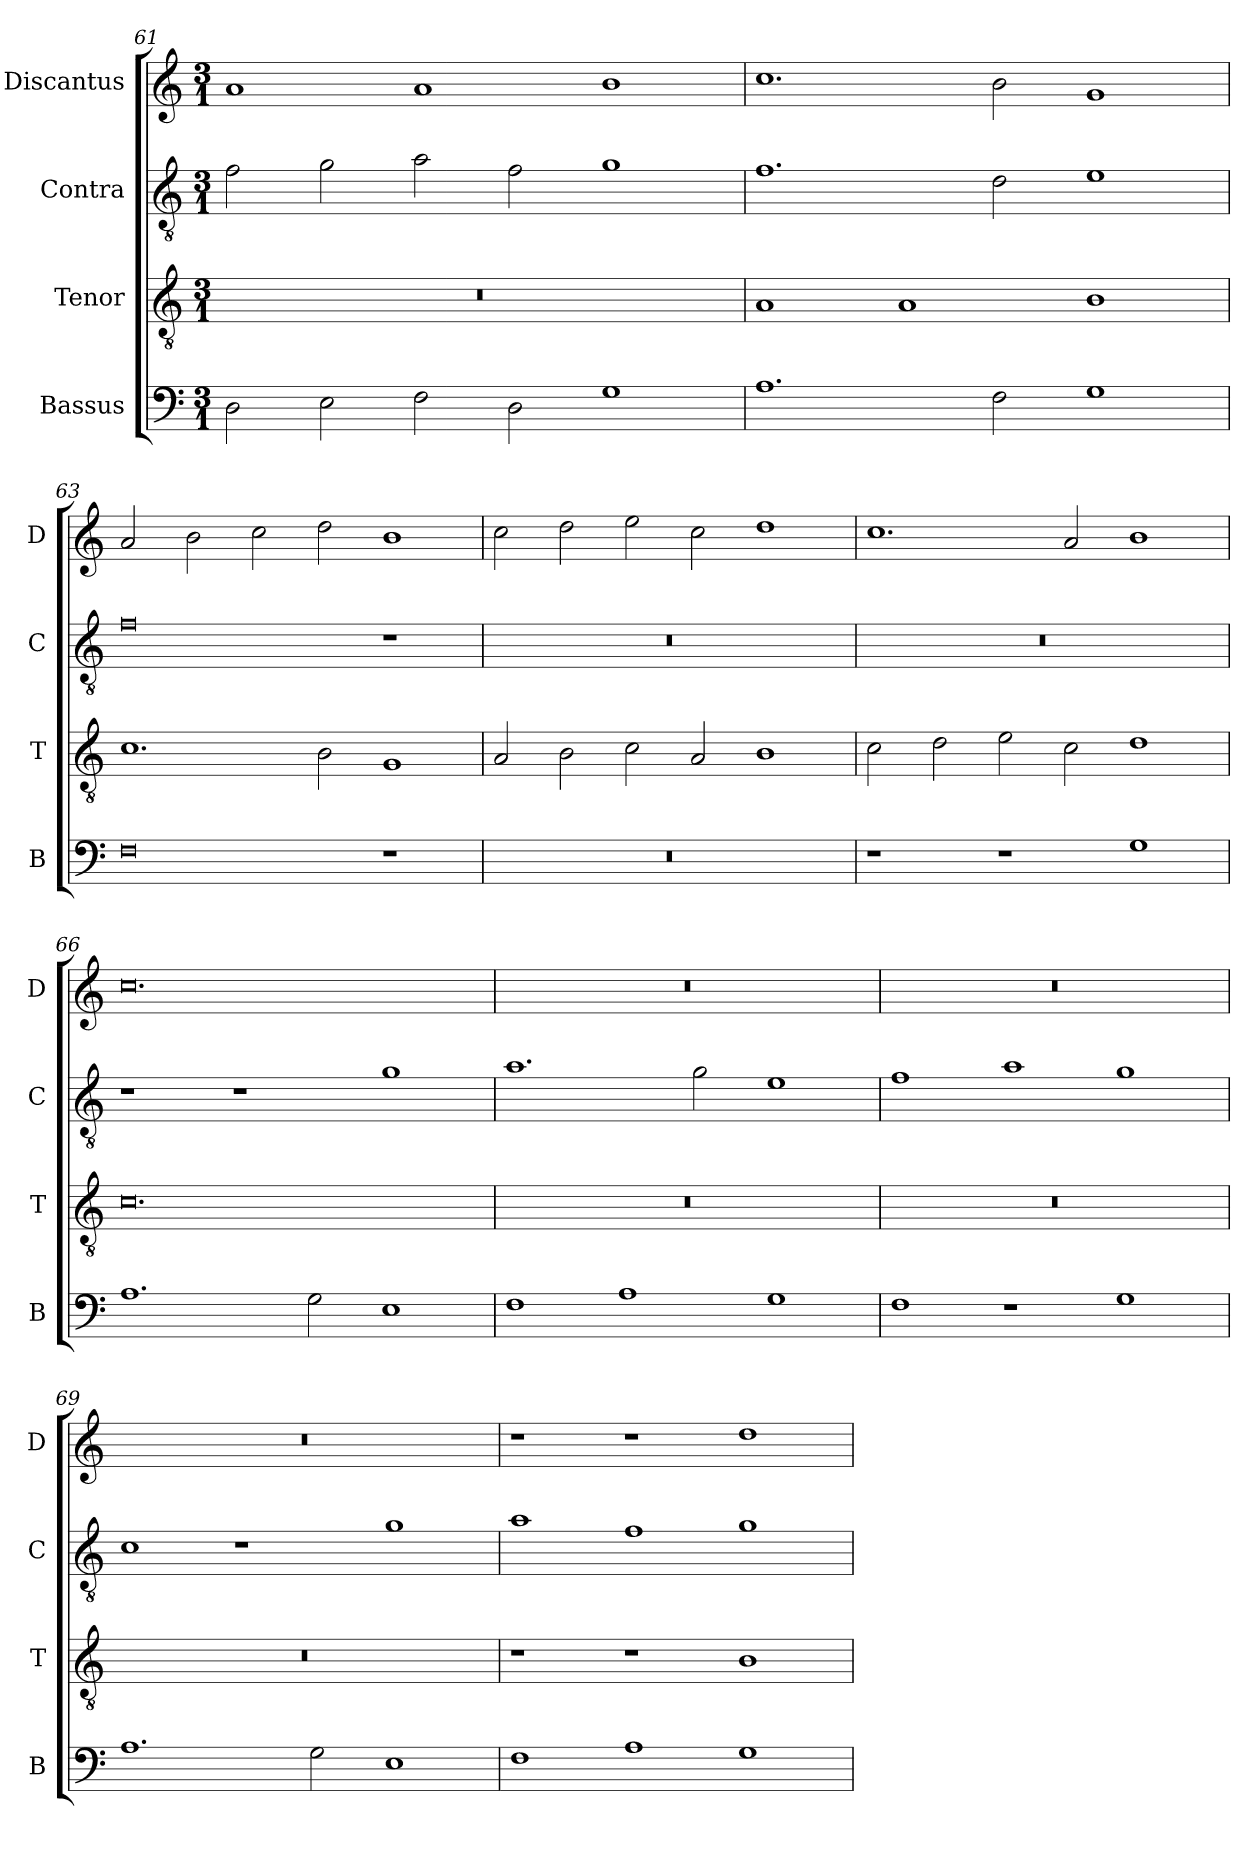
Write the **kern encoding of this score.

**kern	**kern	**kern	**kern
*part4	*part3	*part2	*part1
*staff4	*staff3	*staff2	*staff1
*I"Bassus	*I"Tenor	*I"Contra	*I"Discantus
*I'B	*I'T	*I'C	*I'D
*clefF4	*clefGv2	*clefGv2	*clefG2
*k[]	*k[]	*k[]	*k[]
*M3/1	*M3/1	*M3/1	*M3/1
=61	=61	=61	=61
2D\	0.r	2f\	1a
2E\	.	2g\	.
2F\	.	2a\	1a
2D\	.	2f\	.
1G	.	1g	1b
=62	=62	=62	=62
1.A	1A	1.f	1.cc
.	1A	.	.
2F\	.	2d\	2b\
1G	1B	1e	1g
=63	=63	=63	=63
0F	1.c	0f	2a/
.	.	.	2b\
.	.	.	2cc\
.	2B\	.	2dd\
1r	1G	1r	1b
=64	=64	=64	=64
0.r	2A/	0.r	2cc\
.	2B\	.	2dd\
.	2c\	.	2ee\
.	2A/	.	2cc\
.	1B	.	1dd
=65	=65	=65	=65
1r	2c\	0.r	1.cc
.	2d\	.	.
1r	2e\	.	.
.	2c\	.	2a/
1G	1d	.	1b
=66	=66	=66	=66
1.A	0.c	1r	0.cc
.	.	1r	.
2G\	.	.	.
1E	.	1g	.
=67	=67	=67	=67
1F	0.r	1.a	0.r
1A	.	.	.
.	.	2g\	.
1G	.	1e	.
=68	=68	=68	=68
1F	0.r	1f	0.r
1r	.	1a	.
1G	.	1g	.
=69	=69	=69	=69
1.A	0.r	1c	0.r
.	.	1r	.
2G\	.	.	.
1E	.	1g	.
=70	=70	=70	=70
1F	1r	1a	1r
1A	1r	1f	1r
1G	1B	1g	1dd
=	=	=	=
*-	*-	*-	*-
